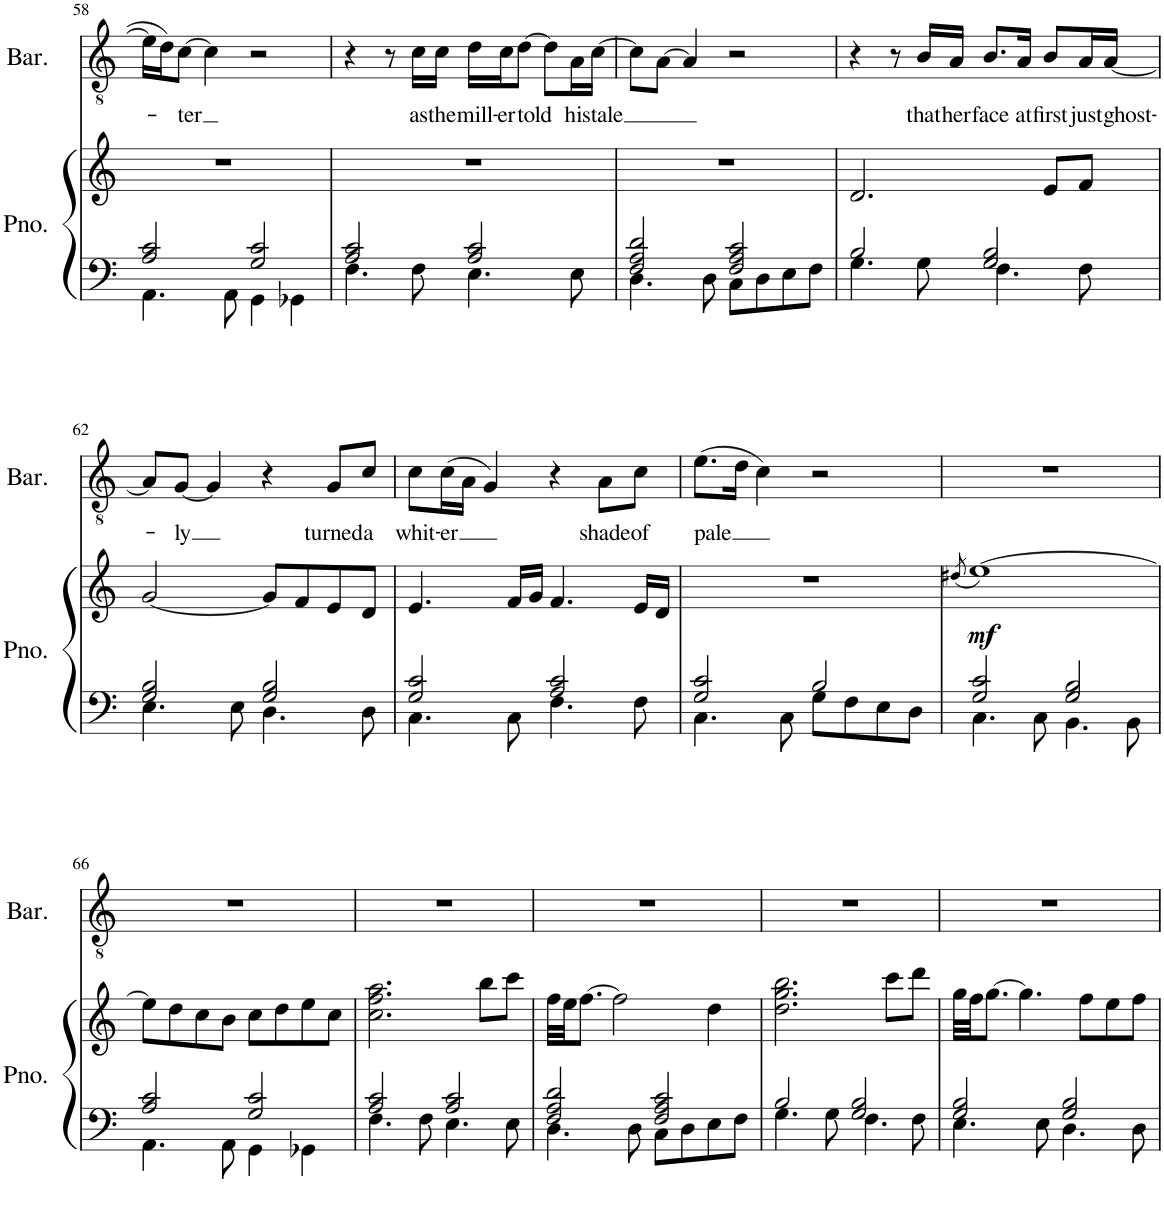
**kern	**kern	**dynam	**kern	**text
*part2	*part2	*part2	*part1	*part1
*staff3	*staff2	*staff2/3	*staff1	*staff1
*I"Piano	*	*	*I"Baritone	*
*I'Pno.	*	*	*I'Bar.	*
!!LO:PB:g=z
*clefF4	*clefG2	*	*clefGv2	*
*k[]	*k[]	*	*k[]	*
*M4/4	*M4/4	*	*M4/4	*
=58	=58	=58	=58	=58
*^	*	*	*	*
2A/ 2c/	4.AA\	1r	.	16e\LL]	.
.	.	.	.	16d\J	.
!	!	!	!	!	!LO:LY:b
.	.	.	.	[8c\J	-ter
.	.	.	.	4c\]	.
.	8AA\	.	.	.	.
2G/ 2c/	4GG\	.	.	2r	.
.	4GG-X\	.	.	.	.
=59	=59	=59	=59	=59	=59
2A/ 2c/	4.F\	1r	.	4r	.
.	.	.	.	8r	.
!	!	!	!	!	!LO:LY:b
.	8F\	.	.	16c\LL	as
!	!	!	!	!	!LO:LY:b
.	.	.	.	16c\JJ	the
!	!	!	!	!	!LO:LY:b
2A/ 2c/	4.E\	.	.	16d\LL	mill-
!	!	!	!	!	!LO:LY:b
.	.	.	.	16c\J	-er
!	!	!	!	!	!LO:LY:b
.	.	.	.	[8d\J	told
.	.	.	.	8d\L]	.
!	!	!	!	!	!LO:LY:b
.	8E\	.	.	16A\L	his
!	!	!	!	!	!LO:LY:b
.	.	.	.	[16c\JJ	tale
=60	=60	=60	=60	=60	=60
2F/ 2A/ 2d/	4.D\	1r	.	8c\L]	.
.	.	.	.	[8A\J	.
.	.	.	.	4A/]	.
.	8D\	.	.	.	.
2F/ 2A/ 2c/	8C\L	.	.	2r	.
.	8D\	.	.	.	.
.	8E\	.	.	.	.
.	8F\J	.	.	.	.
=61	=61	=61	=61	=61	=61
2B/	4.G\	2.d/	.	4r	.
.	.	.	.	8r	.
!	!	!	!	!	!LO:LY:b
.	8G\	.	.	16B/LL	that
!	!	!	!	!	!LO:LY:b
.	.	.	.	16A/JJ	her
!	!	!	!	!	!LO:LY:b
2G/ 2B/	4.F\	.	.	8.B/L	face
!	!	!	!	!	!LO:LY:b
.	.	.	.	16A/Jk	at
!	!	!	!	!	!LO:LY:b
.	.	8e/L	.	8B/L	first
!	!	!	!	!	!LO:LY:b
.	8F\	8f/J	.	16A/L	just
!	!	!	!	!	!LO:LY:b
.	.	.	.	[16A/JJ	ghost-
!!LO:LB:g=z
=62	=62	=62	=62	=62	=62
2G/ 2B/	4.E\	[2g/	.	8A/L]	.
!	!	!	!	!	!LO:LY:b
.	.	.	.	[8G/J	-ly
.	.	.	.	4G/]	.
.	8E\	.	.	.	.
2G/ 2B/	4.D\	8g/L]	.	4r	.
.	.	8f/	.	.	.
!	!	!	!	!	!LO:LY:b
.	.	8e/	.	8G/L	turned
!	!	!	!	!	!LO:LY:b
.	8D\	8d/J	.	8c/J	a
=63	=63	=63	=63	=63	=63
!	!	!	!	!	!LO:LY:b
2G/ 2c/	4.C\	4.e/	.	8c\L	whit-
!	!	!	!	!	!LO:LY:b
.	.	.	.	(16c\L	-er
.	.	.	.	16A\JJ	.
.	.	.	.	4G/)	.
.	8C\	16f/LL	.	.	.
.	.	16g/JJ	.	.	.
2A/ 2c/	4.F\	4.f/	.	4r	.
!	!	!	!	!	!LO:LY:b
.	.	.	.	8A\L	shade
!	!	!	!	!	!LO:LY:b
.	8F\	16e/LL	.	8c\J	of
.	.	16d/JJ	.	.	.
=64	=64	=64	=64	=64	=64
!	!	!	!	!	!LO:LY:b
2G/ 2c/	4.C\	1r	.	(8.e\L	pale
.	.	.	.	16d\Jk	.
.	.	.	.	4c\)	.
.	8C\	.	.	.	.
2B/	8G\L	.	.	2r	.
.	8F\	.	.	.	.
.	8E\	.	.	.	.
.	8D\J	.	.	.	.
=65	=65	=65	=65	=65	=65
.	.	(8qdd#X/	.	.	.
!	!	!	!LO:DY:b	!	!
2G/ 2c/	4.C\	[1ee)	mf	1r	.
.	8C\	.	.	.	.
2G/ 2B/	4.BB\	.	.	.	.
.	8BB\	.	.	.	.
!!LO:LB:g=z
=66	=66	=66	=66	=66	=66
2A/ 2c/	4.AA\	8ee\L]	.	1r	.
.	.	8dd\	.	.	.
.	.	8cc\	.	.	.
.	8AA\	8b\J	.	.	.
2G/ 2c/	4GG\	8cc\L	.	.	.
.	.	8dd\	.	.	.
.	4GG-X\	8ee\	.	.	.
.	.	8cc\J	.	.	.
=67	=67	=67	=67	=67	=67
2A/ 2c/	4.F\	2.cc\ 2.ff\ 2.aa\	.	1r	.
.	8F\	.	.	.	.
2A/ 2c/	4.E\	.	.	.	.
.	.	8bb\L	.	.	.
.	8E\	8ccc\J	.	.	.
=68	=68	=68	=68	=68	=68
2F/ 2A/ 2d/	4.D\	32ff\LLL	.	1r	.
.	.	32ee\JJ	.	.	.
.	.	[8.ff\J	.	.	.
.	.	2ff\]	.	.	.
.	8D\	.	.	.	.
2F/ 2A/ 2c/	8C\L	.	.	.	.
.	8D\	.	.	.	.
.	8E\	4dd\	.	.	.
.	8F\J	.	.	.	.
=69	=69	=69	=69	=69	=69
2B/	4.G\	2.dd\ 2.gg\ 2.bb\	.	1r	.
.	8G\	.	.	.	.
2G/ 2B/	4.F\	.	.	.	.
.	.	8ccc\L	.	.	.
.	8F\	8ddd\J	.	.	.
=70	=70	=70	=70	=70	=70
2G/ 2B/	4.E\	32gg\LLL	.	1r	.
.	.	32ff\JJ	.	.	.
.	.	[8.gg\J	.	.	.
.	.	4.gg\]	.	.	.
.	8E\	.	.	.	.
2G/ 2B/	4.D\	.	.	.	.
.	.	8ff\L	.	.	.
.	.	8ee\	.	.	.
.	8D\	8ff\J	.	.	.
*v	*v	*	*	*	*
=	=	=	=	=
*-	*-	*-	*-	*-
